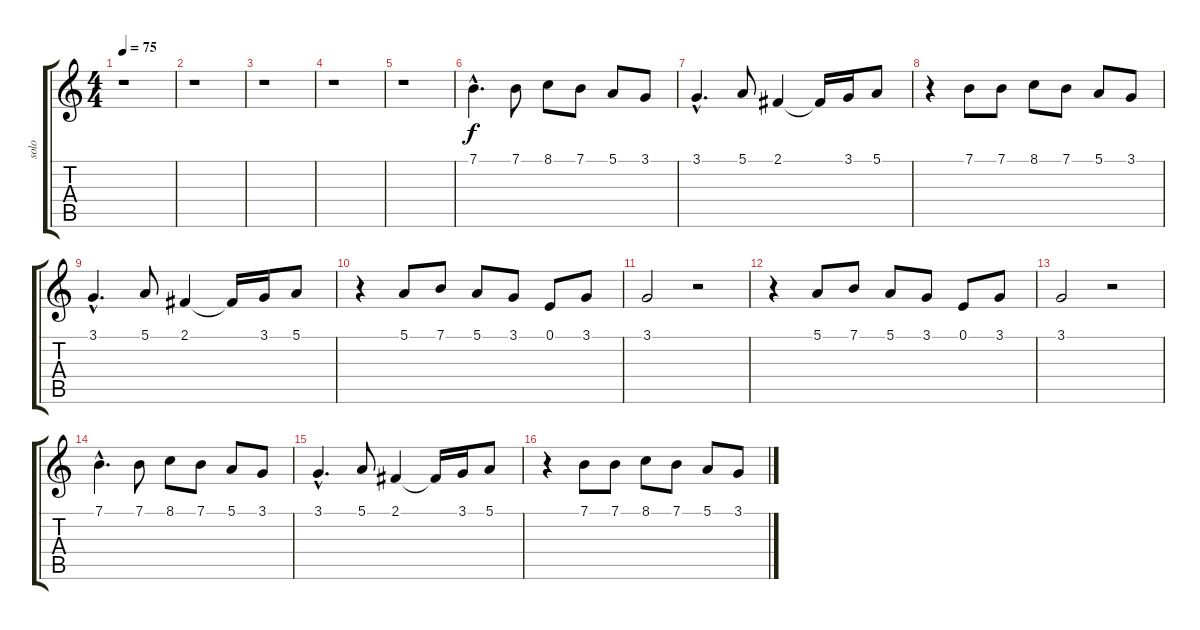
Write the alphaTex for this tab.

\track ("solo" "solo") {instrument violin}
\staff {score tabs}
\tuning (E4 B3 G3 D3 A2 E2) {hide}
\ts (4 4)
\tempo 75
\clef g2
\ks c
r.1{dy f instrument violin} |
r.1 |
r.1 |
r.1 |
r.1 |
7.1{hac}.4{d} 7.1.8 8.1.8 7.1.8 5.1.8 3.1.8 |
3.1{hac}.4{d} 5.1.8 2.1.4 2.1{t}.16 3.1.16 5.1.8 |
r.4 7.1.8 7.1.8 8.1.8 7.1.8 5.1.8 3.1.8 |
3.1{hac}.4{d} 5.1.8 2.1.4 2.1{t}.16 3.1.16 5.1.8 |
r.4 5.1.8 7.1.8 5.1.8 3.1.8 0.1.8 3.1.8 |
3.1.2 r.2 |
r.4 5.1.8 7.1.8 5.1.8 3.1.8 0.1.8 3.1.8 |
3.1.2 r.2 |
7.1{hac}.4{d} 7.1.8 8.1.8 7.1.8 5.1.8 3.1.8 |
3.1{hac}.4{d} 5.1.8 2.1.4 2.1{t}.16 3.1.16 5.1.8 |
r.4 7.1.8 7.1.8 8.1.8 7.1.8 5.1.8 3.1.8
